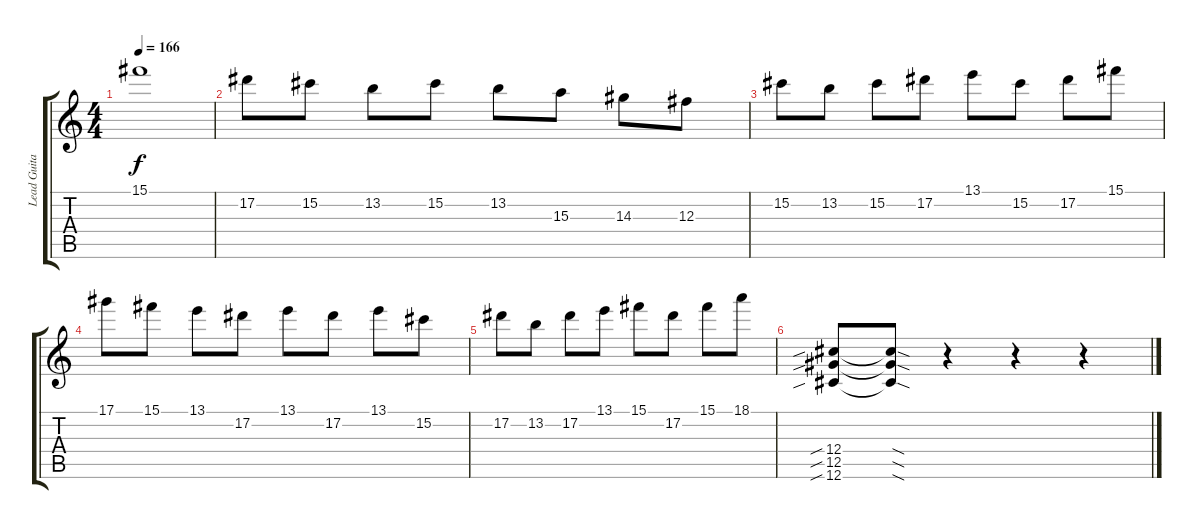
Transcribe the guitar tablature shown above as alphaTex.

\track ("Lead Guitar" "Lead Guita") {instrument distortionguitar}
\staff {score tabs}
\tuning (Eb4 Bb3 Gb3 Db3 Ab2 Db2) {hide}
\ts (4 4)
\tempo 166
\clef g2
\ks c
15.1.1{dy f} |
17.2.8 15.2.8 13.2.8 15.2.8 13.2.8 15.3.8 14.3.8 12.3.8 |
15.2.8 13.2.8 15.2.8 17.2.8 13.1.8 15.2.8 17.2.8 15.1.8 |
17.1.8 15.1.8 13.1.8 17.2.8 13.1.8 17.2.8 13.1.8 15.2.8 |
17.2.8 13.2.8 17.2.8 13.1.8 15.1.8 17.2.8 15.1.8 18.1.8 |
(12.4{sib} 12.5{sib} 12.6{sib}).8 (12.4{sod t} 12.5{sod t} 12.6{sod t}).8 r.4 r.4 r.4
